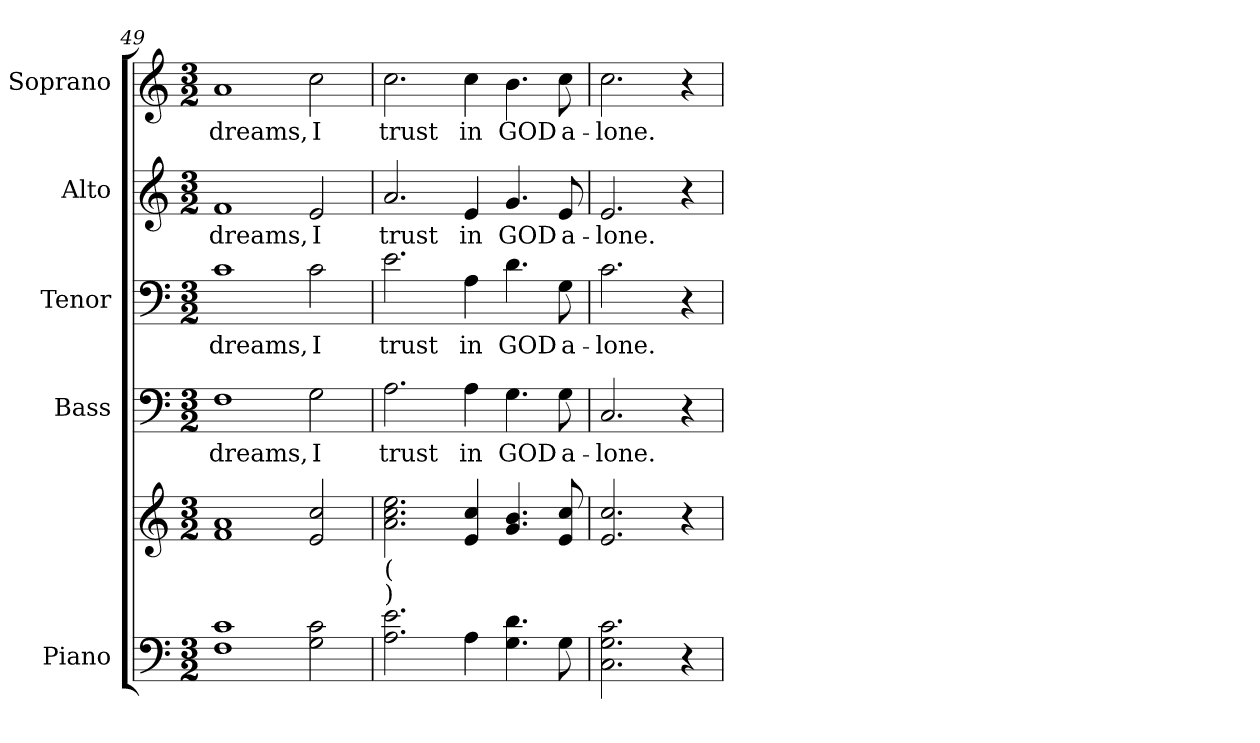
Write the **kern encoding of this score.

**kern	**kern	**kern	**text	**kern	**text	**kern	**text	**kern	**text
*part5	*part5	*part4	*part4	*part3	*part3	*part2	*part2	*part1	*part1
*staff6	*staff5	*staff4	*staff4	*staff3	*staff3	*staff2	*staff2	*staff1	*staff1
*I"Piano	*	*I"Bass	*	*I"Tenor	*	*I"Alto	*	*I"Soprano	*
*I'Pno.	*	*I'B.	*	*I'T.	*	*I'A.	*	*I'S.	*
*clefF4	*clefG2	*clefF4	*	*clefF4	*	*clefG2	*	*clefG2	*
*k[]	*k[]	*k[]	*	*k[]	*	*k[]	*	*k[]	*
*C:	*C:	*C:	*	*C:	*	*C:	*	*C:	*
*M3/2	*M3/2	*M3/2	*	*M3/2	*	*M3/2	*	*M3/2	*
=49	=49	=49	=49	=49	=49	=49	=49	=49	=49
!	!	!	!LO:LY:b:color=#000000	!	!	!	!	!	!
!	!	!	!	!	!LO:LY:b:color=#000000	!	!	!	!
!	!	!	!	!	!	!	!LO:LY:b:color=#000000	!	!
!	!	!	!	!	!	!	!	!	!LO:LY:b:color=#000000
1Fi 1ci	1fi 1ai	1Fi	dreams,	1ci	dreams,	1fi	dreams,	1ai	dreams,
!	!	!	!LO:LY:b:color=#000000	!	!	!	!	!	!
!	!	!	!	!	!LO:LY:b:color=#000000	!	!	!	!
!	!	!	!	!	!	!	!LO:LY:b:color=#000000	!	!
!	!	!	!	!	!	!	!	!	!LO:LY:b:color=#000000
2Gi\ 2ci	2ei/ 2cci	2Gi\	I	2ci\	I	2ei/	I	2cci\	I
=50	=50	=50	=50	=50	=50	=50	=50	=50	=50
!	!	!	!LO:LY:b:color=#000000	!	!	!	!	!	!
!	!	!	!	!	!LO:LY:b:color=#000000	!	!	!	!
!	!	!	!	!	!	!	!LO:LY:b:color=#000000	!	!
!	!LO:TX:b:t=(	!	!	!	!	!	!	!	!
!	!LO:TX:b:t=)	!	!	!	!	!	!	!	!
!	!	!	!	!	!	!	!	!	!LO:LY:b:color=#000000
2.Ai\ 2.ei	2.ai\ 2.cci 2.eei	2.Ai\	trust	2.ei\	trust	2.ai/	trust	2.cci\	trust
!	!	!	!LO:LY:b:color=#000000	!	!	!	!	!	!
!	!	!	!	!	!LO:LY:b:color=#000000	!	!	!	!
!	!	!	!	!	!	!	!LO:LY:b:color=#000000	!	!
!	!	!	!	!	!	!	!	!	!LO:LY:b:color=#000000
4Ai\	4ei/ 4cci	4Ai\	in	4Ai\	in	4ei/	in	4cci\	in
!	!	!	!LO:LY:b:color=#000000	!	!	!	!	!	!
!	!	!	!	!	!LO:LY:b:color=#000000	!	!	!	!
!	!	!	!	!	!	!	!LO:LY:b:color=#000000	!	!
!	!	!	!	!	!	!	!	!	!LO:LY:b:color=#000000
4.Gi\ 4.di	4.gi/ 4.bi	4.Gi\	GOD	4.di\	GOD	4.gi/	GOD	4.bi\	GOD
!	!	!	!LO:LY:b:color=#000000	!	!	!	!	!	!
!	!	!	!	!	!LO:LY:b:color=#000000	!	!	!	!
!	!	!	!	!	!	!	!LO:LY:b:color=#000000	!	!
!	!	!	!	!	!	!	!	!	!LO:LY:b:color=#000000
8Gi\	8ei/ 8cci	8Gi\	a-	8Gi\	a-	8ei/	a-	8cci\	a-
!!LO:PB:g=z
=51	=51	=51	=51	=51	=51	=51	=51	=51	=51
!	!	!	!LO:LY:b:color=#000000	!	!	!	!	!	!
!	!	!	!	!	!LO:LY:b:color=#000000	!	!	!	!
!	!	!	!	!	!	!	!LO:LY:b:color=#000000	!	!
!	!	!	!	!	!	!	!	!	!LO:LY:b:color=#000000
2.Ci\ 2.Gi 2.ci	2.ei/ 2.cci	2.Ci/	-lone.	2.ci\	-lone.	2.ei/	-lone.	2.cci\	-lone.
4r	4r	4r	.	4r	.	4r	.	4r	.
=	=	=	=	=	=	=	=	=	=
*-	*-	*-	*-	*-	*-	*-	*-	*-	*-
